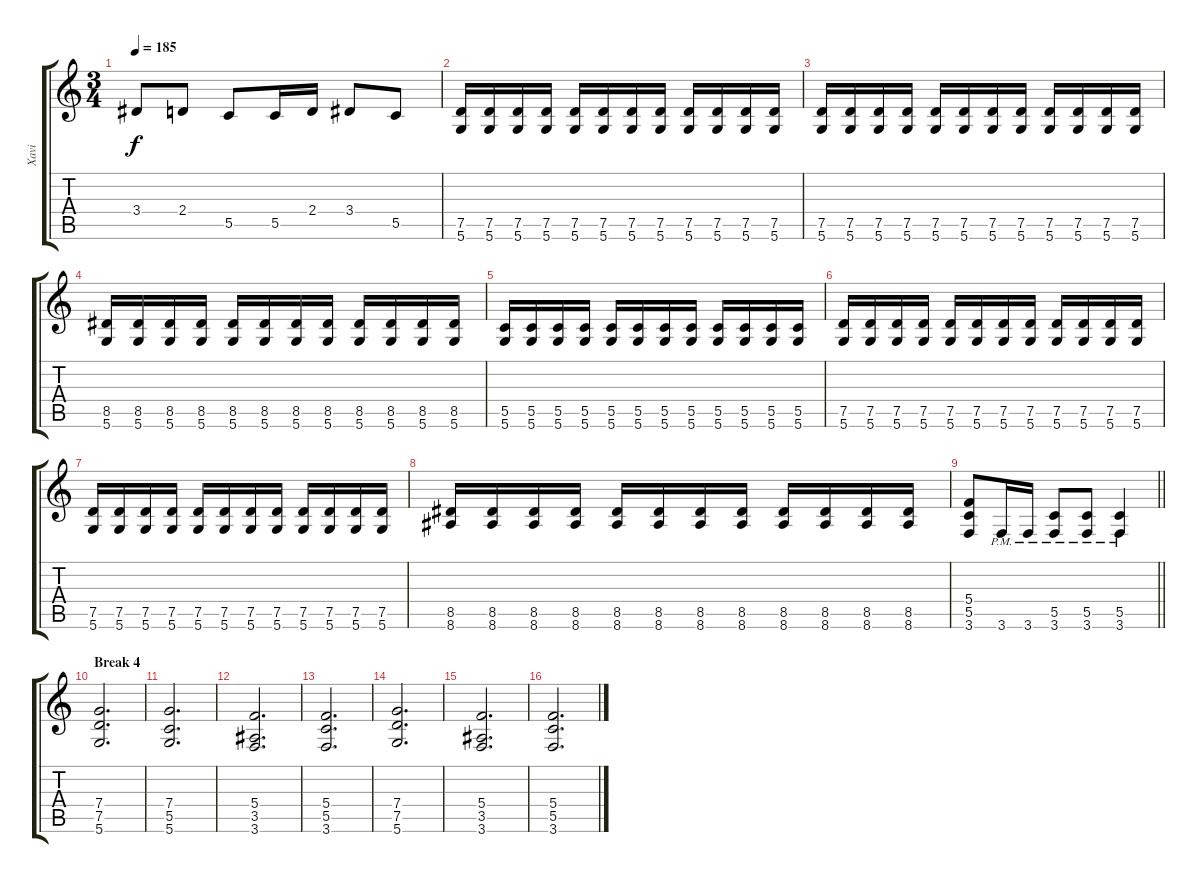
\track ("Xavi" "Xavi") {instrument distortionguitar}
\staff {score tabs}
\tuning (D4 A3 F3 C3 G2 D2) {hide}
\ts (3 4)
\tempo 185
\clef g2
\ks c
3.4.8{dy f} 2.4.8 5.5.8 5.5.16 2.4.16 3.4.8 5.5.8 |
(7.5 5.6).16 (7.5 5.6).16 (7.5 5.6).16 (7.5 5.6).16 (7.5 5.6).16 (7.5 5.6).16 (7.5 5.6).16 (7.5 5.6).16 (7.5 5.6).16 (7.5 5.6).16 (7.5 5.6).16 (7.5 5.6).16 |
(7.5 5.6).16 (7.5 5.6).16 (7.5 5.6).16 (7.5 5.6).16 (7.5 5.6).16 (7.5 5.6).16 (7.5 5.6).16 (7.5 5.6).16 (7.5 5.6).16 (7.5 5.6).16 (7.5 5.6).16 (7.5 5.6).16 |
(8.5 5.6).16 (8.5 5.6).16 (8.5 5.6).16 (8.5 5.6).16 (8.5 5.6).16 (8.5 5.6).16 (8.5 5.6).16 (8.5 5.6).16 (8.5 5.6).16 (8.5 5.6).16 (8.5 5.6).16 (8.5 5.6).16 |
(5.5 5.6).16 (5.5 5.6).16 (5.5 5.6).16 (5.5 5.6).16 (5.5 5.6).16 (5.5 5.6).16 (5.5 5.6).16 (5.5 5.6).16 (5.5 5.6).16 (5.5 5.6).16 (5.5 5.6).16 (5.5 5.6).16 |
(7.5 5.6).16 (7.5 5.6).16 (7.5 5.6).16 (7.5 5.6).16 (7.5 5.6).16 (7.5 5.6).16 (7.5 5.6).16 (7.5 5.6).16 (7.5 5.6).16 (7.5 5.6).16 (7.5 5.6).16 (7.5 5.6).16 |
(7.5 5.6).16 (7.5 5.6).16 (7.5 5.6).16 (7.5 5.6).16 (7.5 5.6).16 (7.5 5.6).16 (7.5 5.6).16 (7.5 5.6).16 (7.5 5.6).16 (7.5 5.6).16 (7.5 5.6).16 (7.5 5.6).16 |
(8.5 8.6).16 (8.5 8.6).16 (8.5 8.6).16 (8.5 8.6).16 (8.5 8.6).16 (8.5 8.6).16 (8.5 8.6).16 (8.5 8.6).16 (8.5 8.6).16 (8.5 8.6).16 (8.5 8.6).16 (8.5 8.6).16 |
\barLineRight lightlight
(5.4 5.5 3.6).8 3.6{pm}.16 3.6{pm}.16 (5.5{pm} 3.6{pm}).8 (5.5{pm} 3.6{pm}).8 (5.5{pm} 3.6{pm}).4 |
\section ("" "Break 4")
(7.4 7.5 5.6).2{d} |
(7.4 5.5 5.6).2{d} |
(5.4 3.5 3.6).2{d} |
(5.4 5.5 3.6).2{d} |
(7.4 7.5 5.6).2{d} |
(5.4 3.5 3.6).2{d} |
(5.4 5.5 3.6).2{d}
